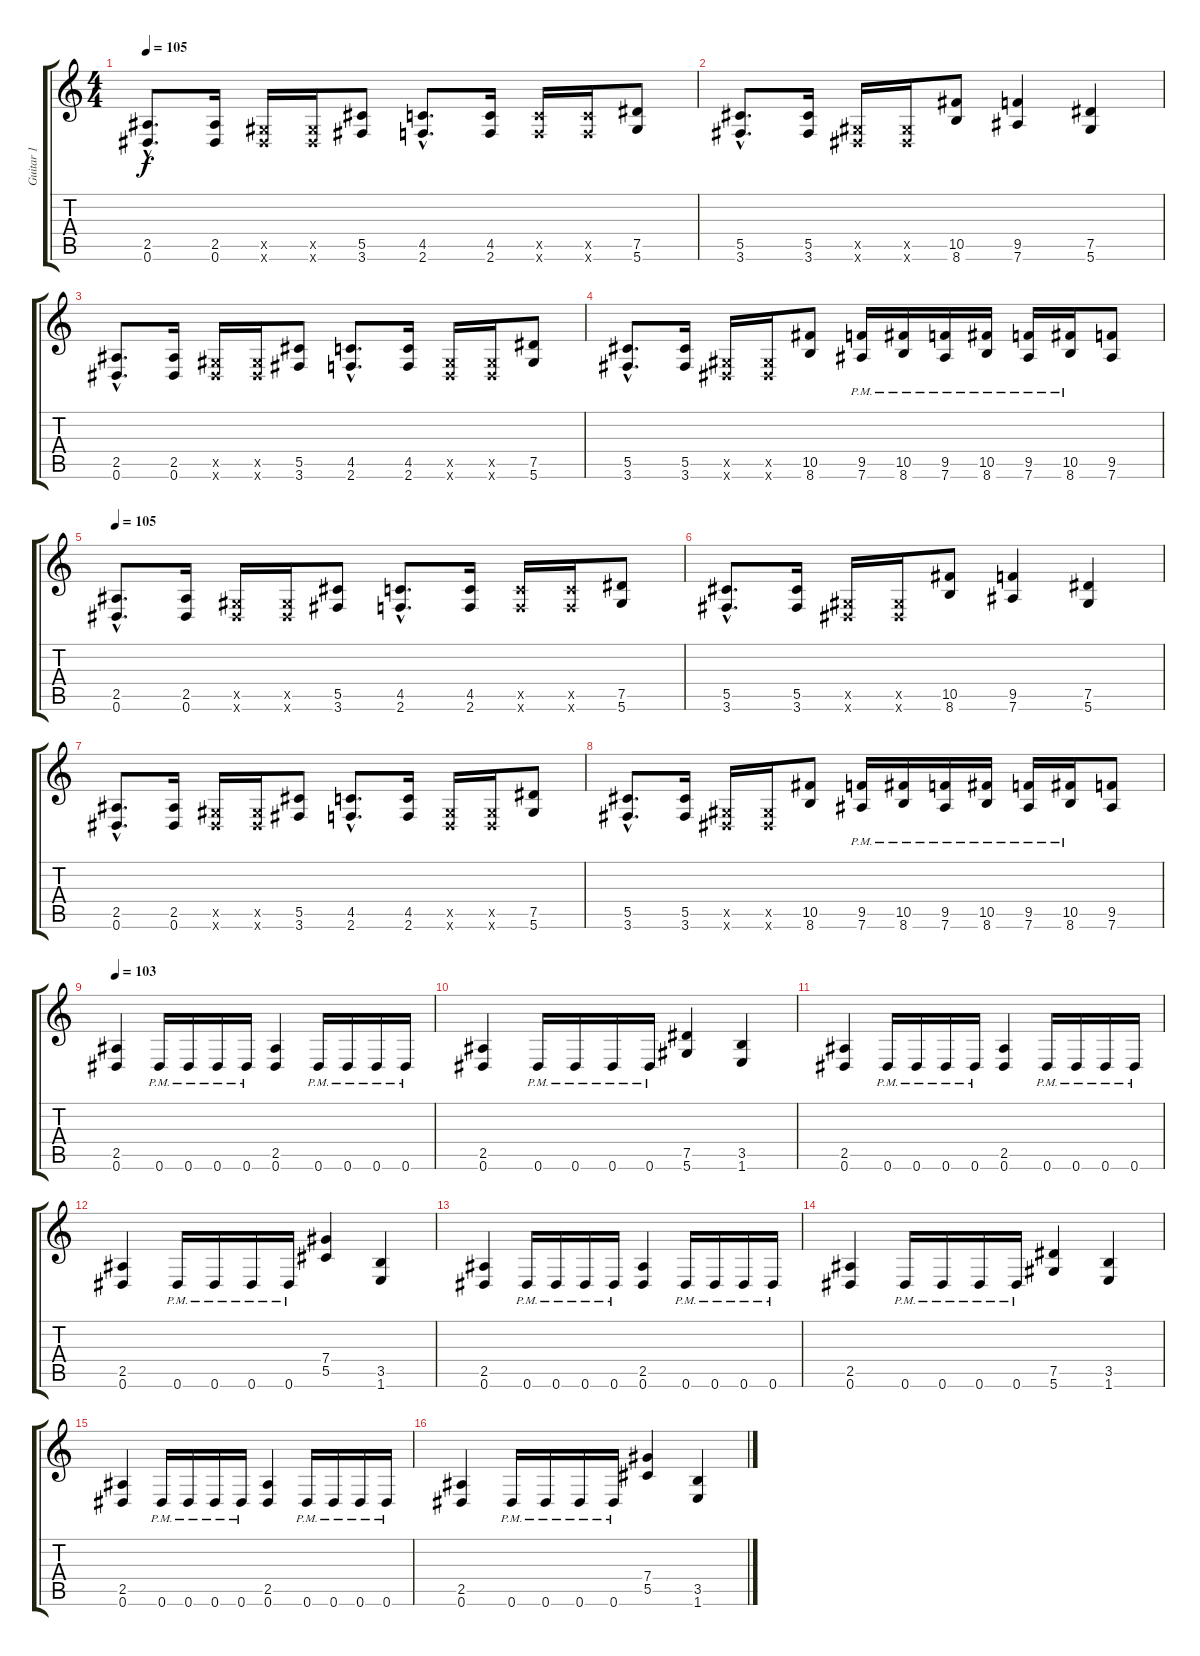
\track ("Guitar 1" "Guitar 1") {instrument distortionguitar}
\staff {score tabs}
\tuning (Eb4 Bb3 Gb3 Db3 Ab2 Eb2) {hide}
\ts (4 4)
\tempo 105
\clef g2
\ks c
(2.5{hac} 0.6{hac}).8{d dy f} (2.5 0.6).16 (0.5{x} 0.6{x}).16 (0.5{x} 0.6{x}).16 (5.5 3.6).8 (4.5{hac} 2.6{hac}).8{d} (4.5 2.6).16 (4.5{x} 2.6{x}).16 (4.5{x} 2.6{x}).16 (7.5 5.6).8 |
(5.5{hac} 3.6{hac}).8{d} (5.5 3.6).16 (0.5{x} 0.6{x}).16 (0.5{x} 0.6{x}).16 (10.5 8.6).8 (9.5 7.6).4 (7.5 5.6).4 |
(2.5 0.6{hac}).8{d} (2.5 0.6).16 (0.5{x} 0.6{x}).16 (0.5{x} 0.6{x}).16 (5.5 3.6).8 (4.5{hac} 2.6{hac}).8{d} (4.5 2.6).16 (0.5{x} 0.6{x}).16 (0.5{x} 0.6{x}).16 (7.5 5.6).8 |
(5.5{hac} 3.6{hac}).8{d} (5.5 3.6).16 (0.5{x} 0.6{x}).16 (0.5{x} 0.6{x}).16 (10.5 8.6).8 (9.5{pm} 7.6{pm}).16 (10.5{pm} 8.6{pm}).16 (9.5{pm} 7.6{pm}).16 (10.5{pm} 8.6{pm}).16 (9.5{pm} 7.6{pm}).16 (10.5{pm} 8.6{pm}).16 (9.5 7.6).8 |
\tempo 105
(2.5{hac} 0.6{hac}).8{d} (2.5 0.6).16 (0.5{x} 0.6{x}).16 (0.5{x} 0.6{x}).16 (5.5 3.6).8 (4.5{hac} 2.6{hac}).8{d} (4.5 2.6).16 (4.5{x} 2.6{x}).16 (4.5{x} 2.6{x}).16 (7.5 5.6).8 |
(5.5{hac} 3.6{hac}).8{d} (5.5 3.6).16 (0.5{x} 0.6{x}).16 (0.5{x} 0.6{x}).16 (10.5 8.6).8 (9.5 7.6).4 (7.5 5.6).4 |
(2.5 0.6{hac}).8{d} (2.5 0.6).16 (0.5{x} 0.6{x}).16 (0.5{x} 0.6{x}).16 (5.5 3.6).8 (4.5{hac} 2.6{hac}).8{d} (4.5 2.6).16 (0.5{x} 0.6{x}).16 (0.5{x} 0.6{x}).16 (7.5 5.6).8 |
(5.5{hac} 3.6{hac}).8{d} (5.5 3.6).16 (0.5{x} 0.6{x}).16 (0.5{x} 0.6{x}).16 (10.5 8.6).8 (9.5{pm} 7.6{pm}).16 (10.5{pm} 8.6{pm}).16 (9.5{pm} 7.6{pm}).16 (10.5{pm} 8.6{pm}).16 (9.5{pm} 7.6{pm}).16 (10.5{pm} 8.6{pm}).16 (9.5 7.6).8 |
\tempo 103
(2.5 0.6).4 0.6{pm}.16 0.6{pm}.16 0.6{pm}.16 0.6{pm}.16 (2.5 0.6).4 0.6{pm}.16 0.6{pm}.16 0.6{pm}.16 0.6{pm}.16 |
(2.5 0.6).4 0.6{pm}.16 0.6{pm}.16 0.6{pm}.16 0.6{pm}.16 (7.5 5.6).4 (3.5 1.6).4 |
(2.5 0.6).4 0.6{pm}.16 0.6{pm}.16 0.6{pm}.16 0.6{pm}.16 (2.5 0.6).4 0.6{pm}.16 0.6{pm}.16 0.6{pm}.16 0.6{pm}.16 |
(2.5 0.6).4 0.6{pm}.16 0.6{pm}.16 0.6{pm}.16 0.6{pm}.16 (7.4 5.5).4 (3.5 1.6).4 |
(2.5 0.6).4 0.6{pm}.16 0.6{pm}.16 0.6{pm}.16 0.6{pm}.16 (2.5 0.6).4 0.6{pm}.16 0.6{pm}.16 0.6{pm}.16 0.6{pm}.16 |
(2.5 0.6).4 0.6{pm}.16 0.6{pm}.16 0.6{pm}.16 0.6{pm}.16 (7.5 5.6).4 (3.5 1.6).4 |
(2.5 0.6).4 0.6{pm}.16 0.6{pm}.16 0.6{pm}.16 0.6{pm}.16 (2.5 0.6).4 0.6{pm}.16 0.6{pm}.16 0.6{pm}.16 0.6{pm}.16 |
(2.5 0.6).4 0.6{pm}.16 0.6{pm}.16 0.6{pm}.16 0.6{pm}.16 (7.4 5.5).4 (3.5 1.6).4
